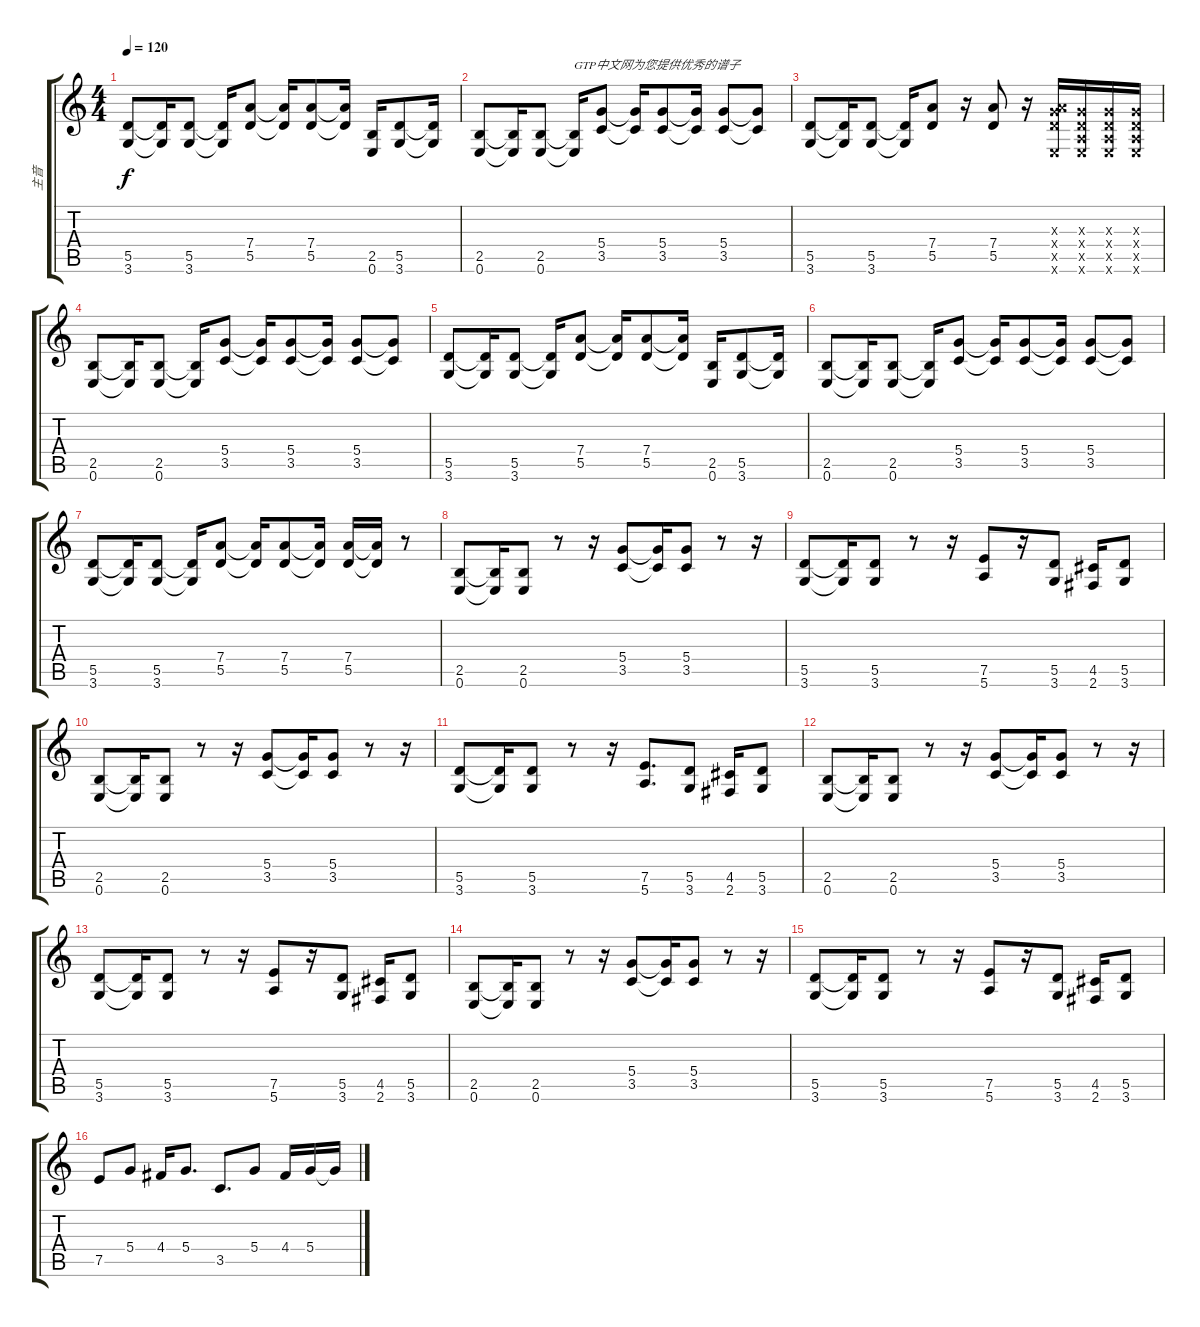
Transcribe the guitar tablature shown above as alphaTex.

\track ("主音" "主音") {instrument electricguitarmuted}
\staff {score tabs}
\tuning (E4 B3 G3 D3 A2 E2) {hide}
\ts (4 4)
\tempo 120
\clef g2
\ks c
(5.5 3.6).8{dy f instrument overdrivenguitar} (5.5{t} 3.6{t}).16 (5.5 3.6).8 (5.5{t} 3.6{t}).16 (7.4 5.5).8 (7.4{t} 5.5{t}).16 (7.4 5.5).8 (7.4{t} 5.5{t}).16 (2.5 0.6).16 (5.5 3.6).8 (5.5{t} 3.6{t}).16 |
(2.5 0.6).8{instrument overdrivenguitar} (2.5{t} 0.6{t}).16 (2.5 0.6).8 (2.5{t} 0.6{t}).16{txt "GTP中文网为您提供优秀的谱子"} (5.4 3.5).8 (5.4{t} 3.5{t}).16 (5.4 3.5).8 (5.4{t} 3.5{t}).16 (5.4 3.5).8 (5.4{t} 3.5{t}).8 |
(5.5 3.6).8{instrument overdrivenguitar} (5.5{t} 3.6{t}).16 (5.5 3.6).8 (5.5{t} 3.6{t}).16 (7.4 5.5).8 r.16 (7.4 5.5).8 r.16 (0.3{x} 7.4{x} 5.5{x} 0.6{x}).16 (0.3{x} 0.4{x} 0.5{x} 0.6{x}).16 (0.3{x} 0.4{x} 0.5{x} 0.6{x}).16 (0.3{x} 0.4{x} 0.5{x} 0.6{x}).16 |
(2.5 0.6).8{instrument overdrivenguitar} (2.5{t} 0.6{t}).16 (2.5 0.6).8 (2.5{t} 0.6{t}).16 (5.4 3.5).8 (5.4{t} 3.5{t}).16 (5.4 3.5).8 (5.4{t} 3.5{t}).16 (5.4 3.5).8 (5.4{t} 3.5{t}).8 |
(5.5 3.6).8{instrument overdrivenguitar} (5.5{t} 3.6{t}).16 (5.5 3.6).8 (5.5{t} 3.6{t}).16 (7.4 5.5).8 (7.4{t} 5.5{t}).16 (7.4 5.5).8 (7.4{t} 5.5{t}).16 (2.5 0.6).16 (5.5 3.6).8 (5.5{t} 3.6{t}).16 |
(2.5 0.6).8{instrument overdrivenguitar} (2.5{t} 0.6{t}).16 (2.5 0.6).8 (2.5{t} 0.6{t}).16 (5.4 3.5).8 (5.4{t} 3.5{t}).16 (5.4 3.5).8 (5.4{t} 3.5{t}).16 (5.4 3.5).8 (5.4{t} 3.5{t}).8 |
(5.5 3.6).8{instrument overdrivenguitar} (5.5{t} 3.6{t}).16 (5.5 3.6).8 (5.5{t} 3.6{t}).16 (7.4 5.5).8 (7.4{t} 5.5{t}).16 (7.4 5.5).8 (7.4{t} 5.5{t}).16 (7.4 5.5).16 (7.4{t} 5.5{t}).16 r.8 |
(2.5 0.6).8 (2.5{t} 0.6{t}).16 (2.5 0.6).8 r.8 r.16 (5.4 3.5).8 (5.4{t} 3.5{t}).16 (5.4 3.5).8 r.8 r.16 |
(5.5 3.6).8 (5.5{t} 3.6{t}).16 (5.5 3.6).8 r.8 r.16 (7.5 5.6).8 r.16 (5.5 3.6).8 (4.5 2.6).16 (5.5 3.6).8 |
(2.5 0.6).8 (2.5{t} 0.6{t}).16 (2.5 0.6).8 r.8 r.16 (5.4 3.5).8 (5.4{t} 3.5{t}).16 (5.4 3.5).8 r.8 r.16 |
(5.5 3.6).8 (5.5{t} 3.6{t}).16 (5.5 3.6).8 r.8 r.16 (7.5 5.6).8{d} (5.5 3.6).8 (4.5 2.6).16 (5.5 3.6).8 |
(2.5 0.6).8 (2.5{t} 0.6{t}).16 (2.5 0.6).8 r.8 r.16 (5.4 3.5).8 (5.4{t} 3.5{t}).16 (5.4 3.5).8 r.8 r.16 |
(5.5 3.6).8 (5.5{t} 3.6{t}).16 (5.5 3.6).8 r.8 r.16 (7.5 5.6).8 r.16 (5.5 3.6).8 (4.5 2.6).16 (5.5 3.6).8 |
(2.5 0.6).8 (2.5{t} 0.6{t}).16 (2.5 0.6).8 r.8 r.16 (5.4 3.5).8 (5.4{t} 3.5{t}).16 (5.4 3.5).8 r.8 r.16 |
(5.5 3.6).8 (5.5{t} 3.6{t}).16 (5.5 3.6).8 r.8 r.16 (7.5 5.6).8 r.16 (5.5 3.6).8 (4.5 2.6).16 (5.5 3.6).8 |
7.5.8 5.4.8 4.4.16 5.4.8{d} 3.5.8{d} 5.4.8 4.4.16 5.4.16 5.4{t}.16
